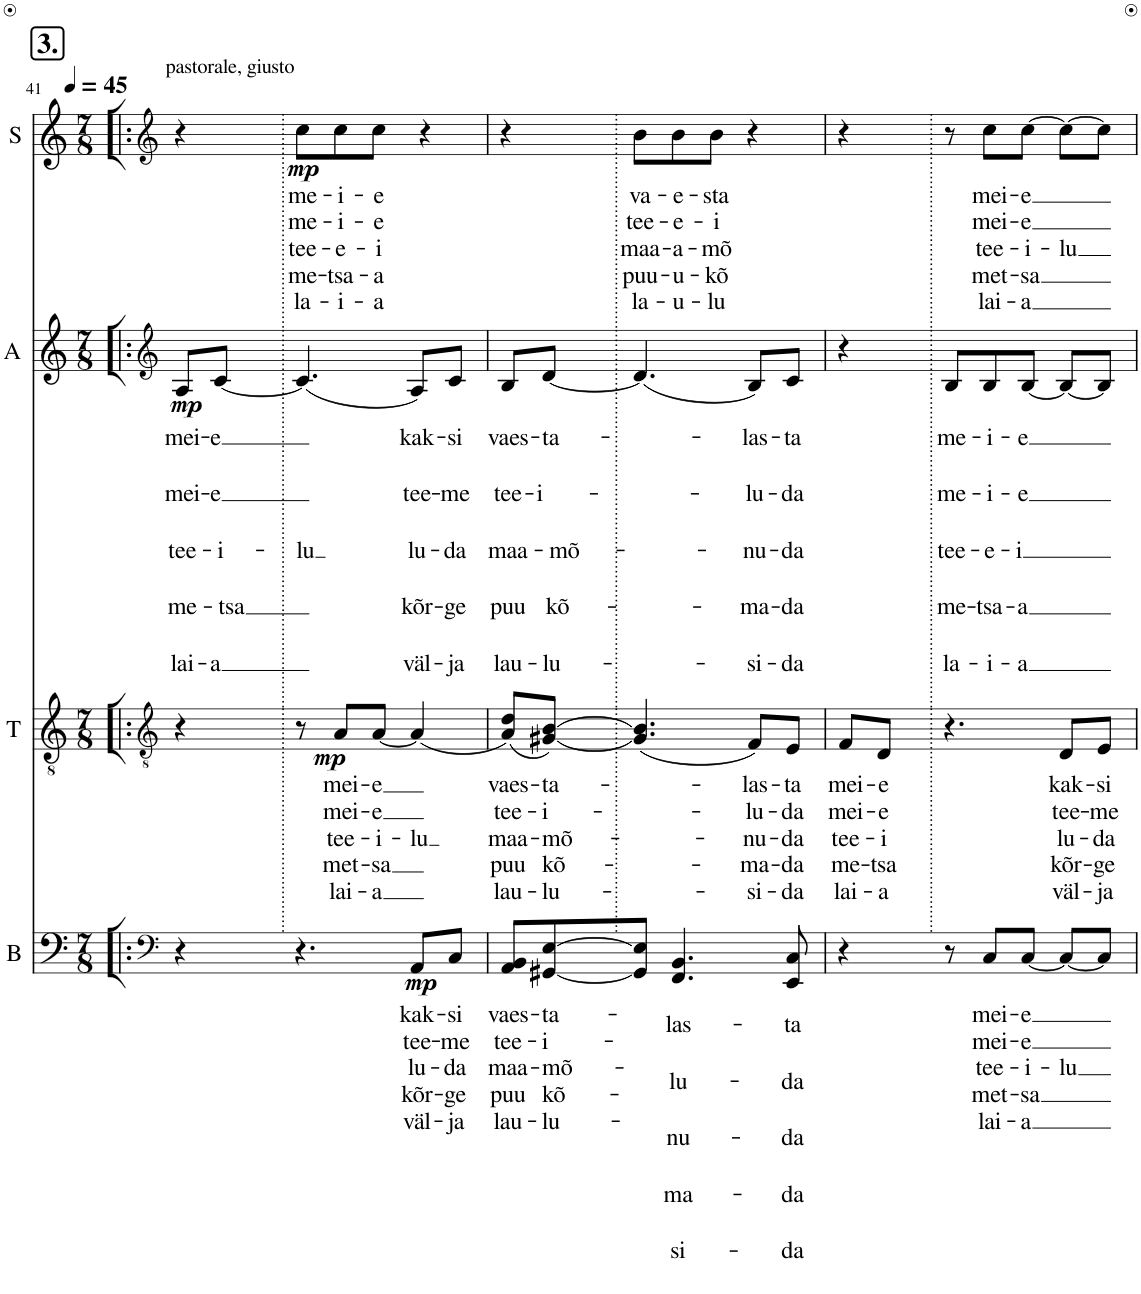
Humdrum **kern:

**kern	**text	**text	**text	**text	**text	**dynam	**kern	**text	**text	**text	**text	**text	**dynam	**kern	**text	**text	**text	**text	**text	**dynam	**kern	**text	**text	**text	**text	**text	**dynam
*part4	*part4	*part4	*part4	*part4	*part4	*part4	*part3	*part3	*part3	*part3	*part3	*part3	*part3	*part2	*part2	*part2	*part2	*part2	*part2	*part2	*part1	*part1	*part1	*part1	*part1	*part1	*part1
*staff4	*staff4	*staff4	*staff4	*staff4	*staff4	*staff4	*staff3	*staff3	*staff3	*staff3	*staff3	*staff3	*staff3	*staff2	*staff2	*staff2	*staff2	*staff2	*staff2	*staff2	*staff1	*staff1	*staff1	*staff1	*staff1	*staff1	*staff1
*I"B	*	*	*	*	*	*	*I"T	*	*	*	*	*	*	*I"A	*	*	*	*	*	*	*I"S	*	*	*	*	*	*
*I'B	*	*	*	*	*	*	*I'T	*	*	*	*	*	*	*I'A	*	*	*	*	*	*	*I'S	*	*	*	*	*	*
!!LO:PB:g=z
*clefF4	*	*	*	*	*	*	*clefGv2	*	*	*	*	*	*	*clefG2	*	*	*	*	*	*	*clefG2	*	*	*	*	*	*
*	*	*	*	*	*	*	*	*	*	*	*	*	*	*Trd1c2	*	*	*	*	*	*	*	*	*	*	*	*	*
*k[]	*	*	*	*	*	*	*k[]	*	*	*	*	*	*	*k[]	*	*	*	*	*	*	*k[]	*	*	*	*	*	*
*M7/8	*	*	*	*	*	*	*M7/8	*	*	*	*	*	*	*M7/8	*	*	*	*	*	*	*M7/8	*	*	*	*	*	*
*MM45	*	*	*	*	*	*	*MM45	*	*	*	*	*	*	*MM45	*	*	*	*	*	*	*MM45	*	*	*	*	*	*
!!LO:REH:place=s1:a:B:cj:fs=14:t=3.
=41!|:	=41!|:	=41!|:	=41!|:	=41!|:	=41!|:	=41!|:	=41!|:	=41!|:	=41!|:	=41!|:	=41!|:	=41!|:	=41!|:	=41!|:	=41!|:	=41!|:	=41!|:	=41!|:	=41!|:	=41!|:	=41!|:	=41!|:	=41!|:	=41!|:	=41!|:	=41!|:	=41!|:
!	!	!	!	!	!	!	!	!	!	!	!	!	!	!	!	!	!	!	!	!	!LO:TX:a:t=pastorale, giusto	!	!	!	!	!	!
!	!	!	!	!	!	!	!	!	!	!	!	!	!	!	!LO:LY:b	!LO:LY:b	!LO:LY:b	!LO:LY:b	!LO:LY:b	!LO:DY:b	!	!	!	!	!	!	!
4r	.	.	.	.	.	.	4r	.	.	.	.	.	.	8A/L	mei-	mei-	tee-	me-	lai-	mp	4r	.	.	.	.	.	.
!	!	!	!	!	!	!	!	!	!	!	!	!	!	!	!LO:LY:b	!LO:LY:b	!LO:LY:b	!LO:LY:b	!LO:LY:b	!	!	!	!	!	!	!	!
.	.	.	.	.	.	.	.	.	.	.	.	.	.	[8c/J	e	e	i-	tsa	a	.	.	.	.	.	.	.	.
!	!	!	!	!	!	!	!	!	!	!	!	!	!	!	!	!	!LO:LY:b	!	!	!	!	!LO:LY:b	!LO:LY:b	!LO:LY:b	!LO:LY:b	!LO:LY:b	!LO:DY:b
4.r	.	.	.	.	.	.	8r	.	.	.	.	.	.	(4.c/]	.	.	-lu	.	.	.	8cc\L	me-	me-	tee-	me-	la-	mp
!	!	!	!	!	!	!	!	!LO:LY:b	!LO:LY:b	!LO:LY:b	!LO:LY:b	!LO:LY:b	!LO:DY:b	!	!	!	!	!	!	!	!	!LO:LY:b	!LO:LY:b	!LO:LY:b	!LO:LY:b	!LO:LY:b	!
.	.	.	.	.	.	.	8A/L	mei-	mei-	tee-	met-	lai-	mp	.	.	.	.	.	.	.	8cc\	-i-	-i-	-e-	-tsa-	-i-	.
!	!	!	!	!	!	!	!	!LO:LY:b	!LO:LY:b	!LO:LY:b	!LO:LY:b	!LO:LY:b	!	!	!	!	!	!	!	!	!	!LO:LY:b	!LO:LY:b	!LO:LY:b	!LO:LY:b	!LO:LY:b	!
.	.	.	.	.	.	.	[8A/J	-e	-e	-i-	-sa	-a	.	.	.	.	.	.	.	.	8cc\J	-e	-e	-i	-a	-a	.
!	!LO:LY:b	!LO:LY:b	!LO:LY:b	!LO:LY:b	!LO:LY:b	!LO:DY:b	!	!	!	!LO:LY:b	!	!	!	!	!LO:LY:b	!LO:LY:b	!LO:LY:b	!LO:LY:b	!LO:LY:b	!	!	!	!	!	!	!	!
8AA/L	kak-	tee-	lu-	kõr-	väl-	mp	(4A/]	.	.	-lu	.	.	.	8A/L)	kak-	tee-	lu-	kõr-	väl-	.	4r	.	.	.	.	.	.
!	!LO:LY:b	!LO:LY:b	!LO:LY:b	!LO:LY:b	!LO:LY:b	!	!	!	!	!	!	!	!	!	!LO:LY:b	!LO:LY:b	!LO:LY:b	!LO:LY:b	!LO:LY:b	!	!	!	!	!	!	!	!
8C/J	-si	-me	-da	-ge	-ja	.	.	.	.	.	.	.	.	8c/J	-si	-me	-da	-ge	-ja	.	.	.	.	.	.	.	.
=42	=42	=42	=42	=42	=42	=42	=42	=42	=42	=42	=42	=42	=42	=42	=42	=42	=42	=42	=42	=42	=42	=42	=42	=42	=42	=42	=42
!	!LO:LY:b	!LO:LY:b	!LO:LY:b	!LO:LY:b	!LO:LY:b	!	!	!LO:LY:b	!LO:LY:b	!LO:LY:b	!LO:LY:b	!LO:LY:b	!	!	!LO:LY:b	!LO:LY:b	!LO:LY:b	!LO:LY:b	!LO:LY:b	!	!	!	!	!	!	!	!
8AA/ 8BB/L	vaes-	tee-	maa-	puu	lau-	.	(8A/ 8d/L)	vaes-	tee-	maa-	puu	lau-	.	8B/L	vaes-	tee-	maa-	puu	lau-	.	4r	.	.	.	.	.	.
!	!LO:LY:b	!LO:LY:b	!LO:LY:b	!LO:LY:b	!LO:LY:b	!	!	!LO:LY:b	!LO:LY:b	!LO:LY:b	!LO:LY:b	!LO:LY:b	!	!	!LO:LY:b	!LO:LY:b	!LO:LY:b	!LO:LY:b	!LO:LY:b	!	!	!	!	!	!	!	!
[8GG#X/ [8E/	-ta-	-i-	-mõ-	kõ-	-lu-	.	[8G#X/ [8B/J)	-ta-	-i-	-mõ-	kõ-	-lu-	.	[8d/J	ta-	i-	mõ-	kõ-	lu-	.	.	.	.	.	.	.	.
!	!	!	!	!	!	!	!	!	!	!	!	!	!	!	!	!	!	!	!	!	!	!LO:LY:b	!LO:LY:b	!LO:LY:b	!LO:LY:b	!LO:LY:b	!
8GG#/] 8E/]J	.	.	.	.	.	.	(4.G#/] 4.B/]	.	.	.	.	.	.	(4.d/]	.	.	.	.	.	.	8b\L	va-	tee-	maa-	puu-	la-	.
!	!LO:LY:b	!LO:LY:b	!LO:LY:b	!LO:LY:b	!LO:LY:b	!	!	!	!	!	!	!	!	!	!	!	!	!	!	!	!	!LO:LY:b	!LO:LY:b	!LO:LY:b	!LO:LY:b	!LO:LY:b	!
4.FF/ 4.BB/	-las-	lu-	nu-	ma-	si-	.	.	.	.	.	.	.	.	.	.	.	.	.	.	.	8b\	-e-	-e-	-a-	-u-	-u-	.
!	!	!	!	!	!	!	!	!	!	!	!	!	!	!	!	!	!	!	!	!	!	!LO:LY:b	!LO:LY:b	!LO:LY:b	!LO:LY:b	!LO:LY:b	!
.	.	.	.	.	.	.	.	.	.	.	.	.	.	.	.	.	.	.	.	.	8b\J	-sta	-i	-mõ	-kõ	-lu	.
!	!	!	!	!	!	!	!	!LO:LY:b	!LO:LY:b	!LO:LY:b	!LO:LY:b	!LO:LY:b	!	!	!LO:LY:b	!LO:LY:b	!LO:LY:b	!LO:LY:b	!LO:LY:b	!	!	!	!	!	!	!	!
.	.	.	.	.	.	.	8F/L)	-las-	-lu-	-nu-	-ma-	-si-	.	8B/L)	-las-	-lu-	-nu-	-ma-	-si-	.	4r	.	.	.	.	.	.
!	!LO:LY:b	!LO:LY:b	!LO:LY:b	!LO:LY:b	!LO:LY:b	!	!	!LO:LY:b	!LO:LY:b	!LO:LY:b	!LO:LY:b	!LO:LY:b	!	!	!LO:LY:b	!LO:LY:b	!LO:LY:b	!LO:LY:b	!LO:LY:b	!	!	!	!	!	!	!	!
8EE/ 8C/	-ta	-da	-da	-da	-da	.	8E/J	-ta	-da	-da	-da	-da	.	8c/J	-ta	-da	-da	-da	-da	.	.	.	.	.	.	.	.
=43	=43	=43	=43	=43	=43	=43	=43	=43	=43	=43	=43	=43	=43	=43	=43	=43	=43	=43	=43	=43	=43	=43	=43	=43	=43	=43	=43
!	!	!	!	!	!	!	!	!LO:LY:b	!LO:LY:b	!LO:LY:b	!LO:LY:b	!LO:LY:b	!	!	!	!	!	!	!	!	!	!	!	!	!	!	!
4r	.	.	.	.	.	.	8F/L	mei-	mei-	tee-	me-	lai-	.	4r	.	.	.	.	.	.	4r	.	.	.	.	.	.
!	!	!	!	!	!	!	!	!LO:LY:b	!LO:LY:b	!LO:LY:b	!LO:LY:b	!LO:LY:b	!	!	!	!	!	!	!	!	!	!	!	!	!	!	!
.	.	.	.	.	.	.	8D/J	-e	-e	-i	-tsa	-a	.	.	.	.	.	.	.	.	.	.	.	.	.	.	.
!	!	!	!	!	!	!	!	!	!	!	!	!	!	!	!LO:LY:b	!LO:LY:b	!LO:LY:b	!LO:LY:b	!LO:LY:b	!	!	!	!	!	!	!	!
8r	.	.	.	.	.	.	4.r	.	.	.	.	.	.	8B/L	me-	me-	tee-	me-	la-	.	8r	.	.	.	.	.	.
!	!LO:LY:b	!LO:LY:b	!LO:LY:b	!LO:LY:b	!LO:LY:b	!	!	!	!	!	!	!	!	!	!LO:LY:b	!LO:LY:b	!LO:LY:b	!LO:LY:b	!LO:LY:b	!	!	!LO:LY:b	!LO:LY:b	!LO:LY:b	!LO:LY:b	!LO:LY:b	!
8C/L	mei-	mei-	tee-	met-	lai-	.	.	.	.	.	.	.	.	8B/	-i-	-i-	-e-	-tsa-	-i-	.	8cc\L	mei-	mei-	tee-	-met-	lai-	.
!	!LO:LY:b	!LO:LY:b	!LO:LY:b	!LO:LY:b	!LO:LY:b	!	!	!	!	!	!	!	!	!	!LO:LY:b	!LO:LY:b	!LO:LY:b	!LO:LY:b	!LO:LY:b	!	!	!LO:LY:b	!LO:LY:b	!LO:LY:b	!LO:LY:b	!LO:LY:b	!
[8C/J	-e	-e	-i-	-sa	-a	.	.	.	.	.	.	.	.	[8B/J	-e	-e	-i	-a	-a	.	[8cc\J	-e	-e	-i-	-sa	-a	.
!	!	!	!LO:LY:b	!	!	!	!	!LO:LY:b	!LO:LY:b	!LO:LY:b	!LO:LY:b	!LO:LY:b	!	!	!	!	!	!	!	!	!	!	!	!LO:LY:b	!	!	!
8C/L_	.	.	-lu	.	.	.	8D/L	kak-	tee-	lu-	kõr-	väl-	.	8B/L_	.	.	.	.	.	.	8cc\L_	.	.	-lu	.	.	.
!	!	!	!	!	!	!	!	!LO:LY:b	!LO:LY:b	!LO:LY:b	!LO:LY:b	!LO:LY:b	!	!	!	!	!	!	!	!	!	!	!	!	!	!	!
8C/J]	.	.	.	.	.	.	8E/J	-si	-me	-da	-ge	-ja	.	8B/J]	.	.	.	.	.	.	8cc\J]	.	.	.	.	.	.
=	=	=	=	=	=	=	=	=	=	=	=	=	=	=	=	=	=	=	=	=	=	=	=	=	=	=	=
*-	*-	*-	*-	*-	*-	*-	*-	*-	*-	*-	*-	*-	*-	*-	*-	*-	*-	*-	*-	*-	*-	*-	*-	*-	*-	*-	*-
